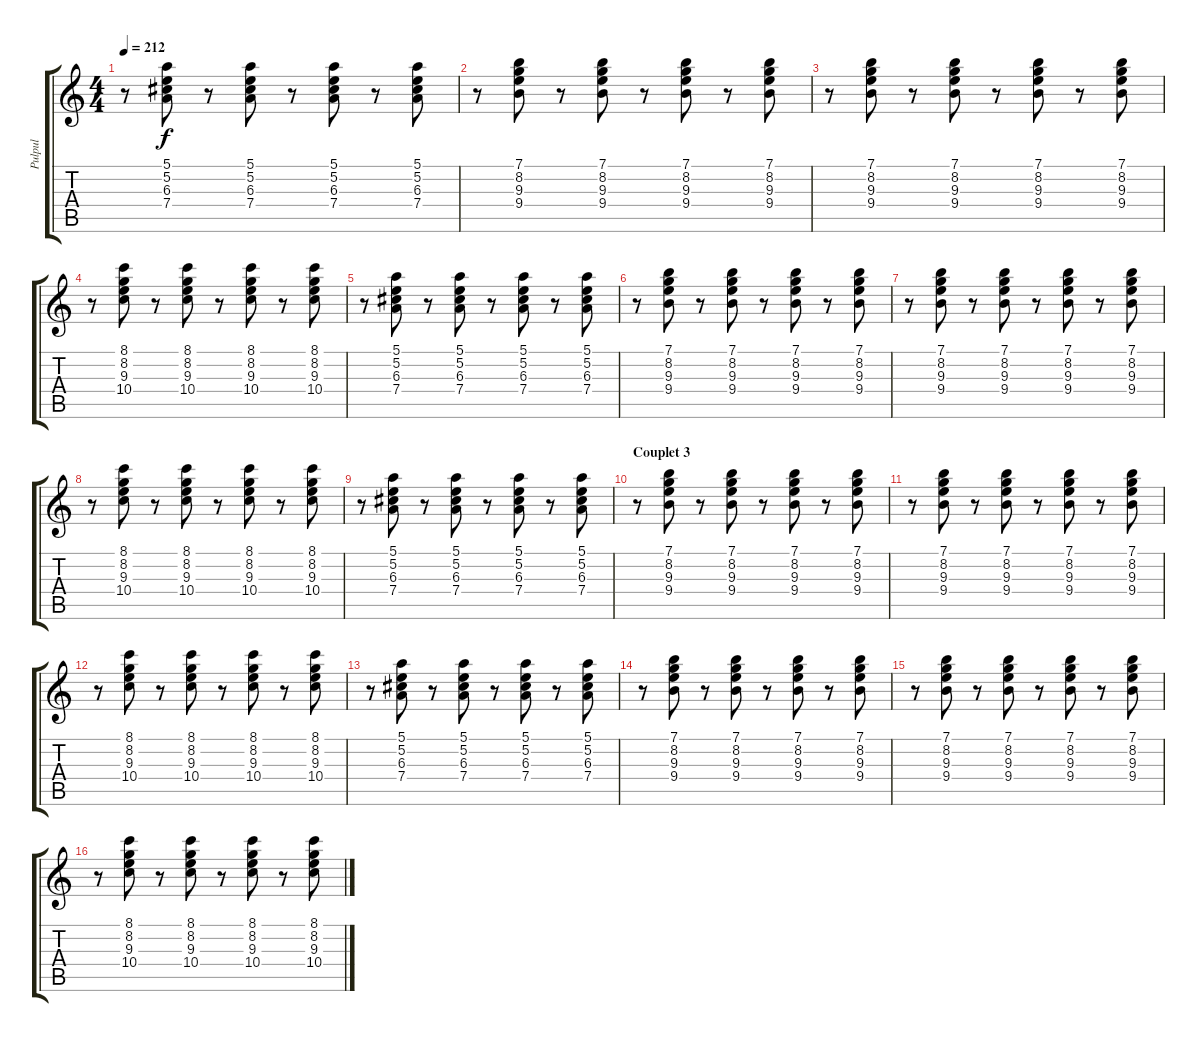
\track ("Pulpul" "Pulpul") {instrument electricguitarclean}
\staff {score tabs}
\tuning (E4 B3 G3 D3 A2 E2) {hide}
\ts (4 4)
\tempo 212
\clef g2
\ks c
r.8{dy f} (5.1 5.2 6.3 7.4).8 r.8 (5.1 5.2 6.3 7.4).8 r.8 (5.1 5.2 6.3 7.4).8 r.8 (5.1 5.2 6.3 7.4).8 |
r.8 (7.1 8.2 9.3 9.4).8 r.8 (7.1 8.2 9.3 9.4).8 r.8 (7.1 8.2 9.3 9.4).8 r.8 (7.1 8.2 9.3 9.4).8 |
r.8 (7.1 8.2 9.3 9.4).8 r.8 (7.1 8.2 9.3 9.4).8 r.8 (7.1 8.2 9.3 9.4).8 r.8 (7.1 8.2 9.3 9.4).8 |
r.8 (8.1 8.2 9.3 10.4).8 r.8 (8.1 8.2 9.3 10.4).8 r.8 (8.1 8.2 9.3 10.4).8 r.8 (8.1 8.2 9.3 10.4).8 |
r.8 (5.1 5.2 6.3 7.4).8 r.8 (5.1 5.2 6.3 7.4).8 r.8 (5.1 5.2 6.3 7.4).8 r.8 (5.1 5.2 6.3 7.4).8 |
r.8 (7.1 8.2 9.3 9.4).8 r.8 (7.1 8.2 9.3 9.4).8 r.8 (7.1 8.2 9.3 9.4).8 r.8 (7.1 8.2 9.3 9.4).8 |
r.8 (7.1 8.2 9.3 9.4).8 r.8 (7.1 8.2 9.3 9.4).8 r.8 (7.1 8.2 9.3 9.4).8 r.8 (7.1 8.2 9.3 9.4).8 |
r.8 (8.1 8.2 9.3 10.4).8 r.8 (8.1 8.2 9.3 10.4).8 r.8 (8.1 8.2 9.3 10.4).8 r.8 (8.1 8.2 9.3 10.4).8 |
r.8 (5.1 5.2 6.3 7.4).8 r.8 (5.1 5.2 6.3 7.4).8 r.8 (5.1 5.2 6.3 7.4).8 r.8 (5.1 5.2 6.3 7.4).8 |
\section ("" "Couplet 3")
r.8 (7.1 8.2 9.3 9.4).8 r.8 (7.1 8.2 9.3 9.4).8 r.8 (7.1 8.2 9.3 9.4).8 r.8 (7.1 8.2 9.3 9.4).8 |
r.8 (7.1 8.2 9.3 9.4).8 r.8 (7.1 8.2 9.3 9.4).8 r.8 (7.1 8.2 9.3 9.4).8 r.8 (7.1 8.2 9.3 9.4).8 |
r.8 (8.1 8.2 9.3 10.4).8 r.8 (8.1 8.2 9.3 10.4).8 r.8 (8.1 8.2 9.3 10.4).8 r.8 (8.1 8.2 9.3 10.4).8 |
r.8 (5.1 5.2 6.3 7.4).8 r.8 (5.1 5.2 6.3 7.4).8 r.8 (5.1 5.2 6.3 7.4).8 r.8 (5.1 5.2 6.3 7.4).8 |
r.8 (7.1 8.2 9.3 9.4).8 r.8 (7.1 8.2 9.3 9.4).8 r.8 (7.1 8.2 9.3 9.4).8 r.8 (7.1 8.2 9.3 9.4).8 |
r.8 (7.1 8.2 9.3 9.4).8 r.8 (7.1 8.2 9.3 9.4).8 r.8 (7.1 8.2 9.3 9.4).8 r.8 (7.1 8.2 9.3 9.4).8 |
r.8 (8.1 8.2 9.3 10.4).8 r.8 (8.1 8.2 9.3 10.4).8 r.8 (8.1 8.2 9.3 10.4).8 r.8 (8.1 8.2 9.3 10.4).8
